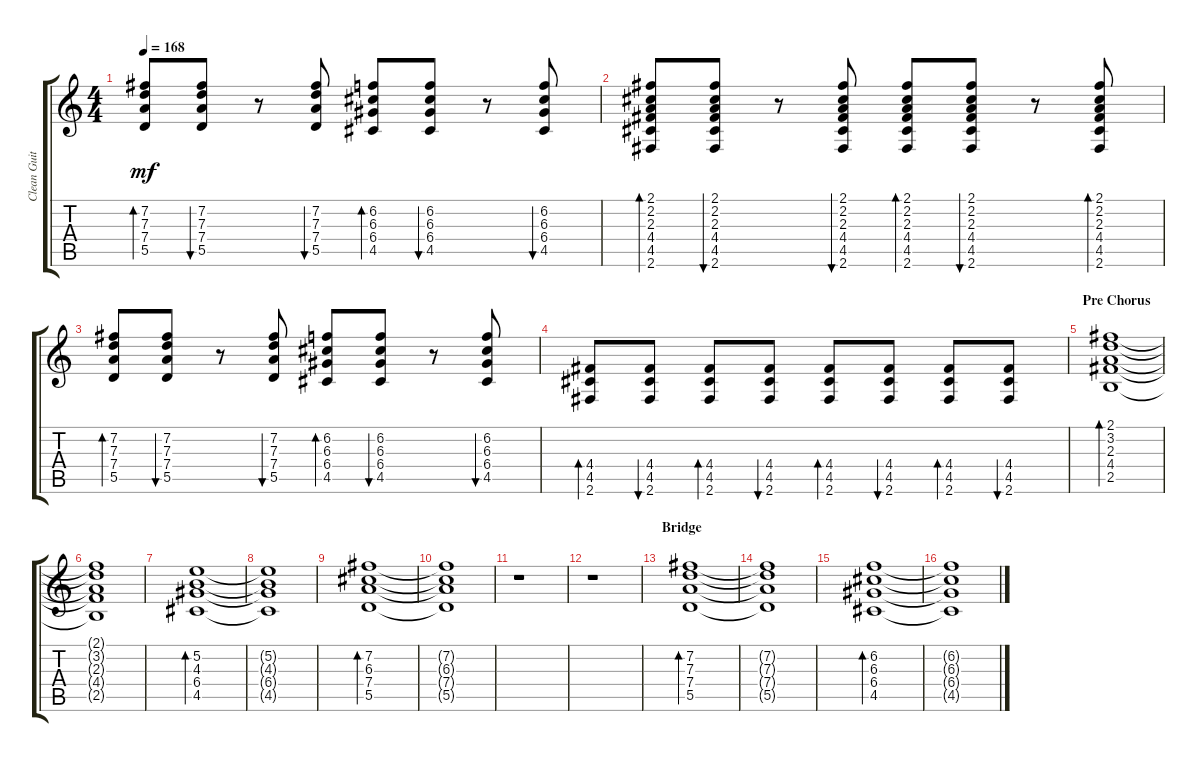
\track ("Clean Guitar" "Clean Guit") {instrument electricguitarclean}
\staff {score tabs}
\tuning (E4 B3 G3 D3 A2 E2) {hide}
\ts (4 4)
\tempo 168
\clef g2
\ks c
(7.2 7.3 7.4 5.5).8{bd 30 dy mf} (7.2 7.3 7.4 5.5).8{bu 30} r.8 (7.2 7.3 7.4 5.5).8{bu 30} (6.2 6.3 6.4 4.5).8{bd 30} (6.2 6.3 6.4 4.5).8{bu 30} r.8 (6.2 6.3 6.4 4.5).8{bu 30} |
(2.1 2.2 2.3 4.4 4.5 2.6).8{bd 30} (2.1 2.2 2.3 4.4 4.5 2.6).8{bu 30} r.8 (2.1 2.2 2.3 4.4 4.5 2.6).8{bu 30} (2.1 2.2 2.3 4.4 4.5 2.6).8{bd 30} (2.1 2.2 2.3 4.4 4.5 2.6).8{bu 30} r.8 (2.1 2.2 2.3 4.4 4.5 2.6).8{bd 30} |
(7.2 7.3 7.4 5.5).8{bd 30} (7.2 7.3 7.4 5.5).8{bu 30} r.8 (7.2 7.3 7.4 5.5).8{bu 30} (6.2 6.3 6.4 4.5).8{bd 30} (6.2 6.3 6.4 4.5).8{bu 30} r.8 (6.2 6.3 6.4 4.5).8{bu 30} |
(4.4 4.5 2.6).8{bd 30} (4.4 4.5 2.6).8{bu 30} (4.4 4.5 2.6).8{bd 30} (4.4 4.5 2.6).8{bu 30} (4.4 4.5 2.6).8{bd 30} (4.4 4.5 2.6).8{bu 30} (4.4 4.5 2.6).8{bd 30} (4.4 4.5 2.6).8{bu 30} |
\section ("" "Pre Chorus")
(2.1 3.2 2.3 4.4 2.5).1{bd 30} |
(2.1{t} 3.2{t} 2.3{t} 4.4{t} 2.5{t}).1 |
(5.2 4.3 6.4 4.5).1{bd 30} |
(5.2{t} 4.3{t} 6.4{t} 4.5{t}).1 |
(7.2 6.3 7.4 5.5).1{bd 30} |
(7.2{t} 6.3{t} 7.4{t} 5.5{t}).1 |
r.1 |
r.1 |
\section ("" "Bridge")
(7.2 7.3 7.4 5.5).1{bd 30} |
(7.2{t} 7.3{t} 7.4{t} 5.5{t}).1 |
(6.2 6.3 6.4 4.5).1{bd 30} |
(6.2{t} 6.3{t} 6.4{t} 4.5{t}).1
